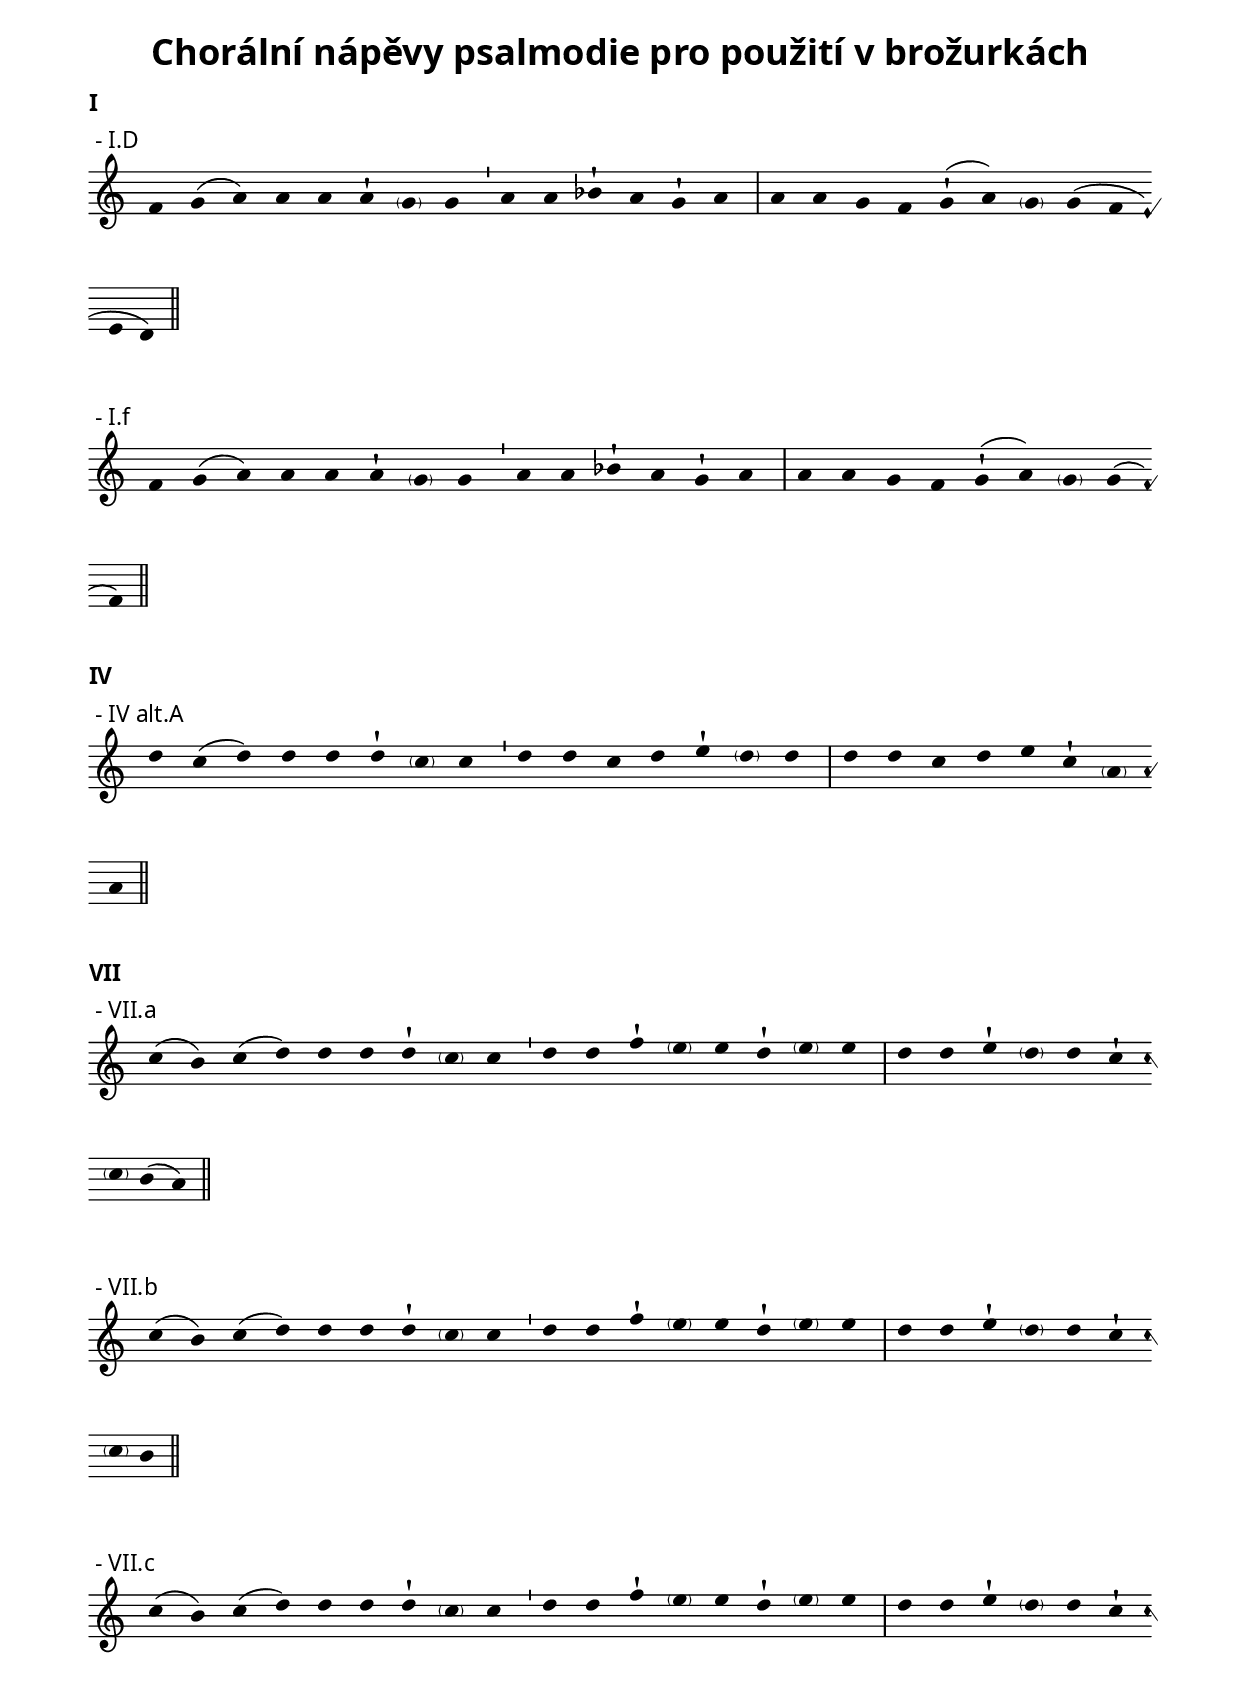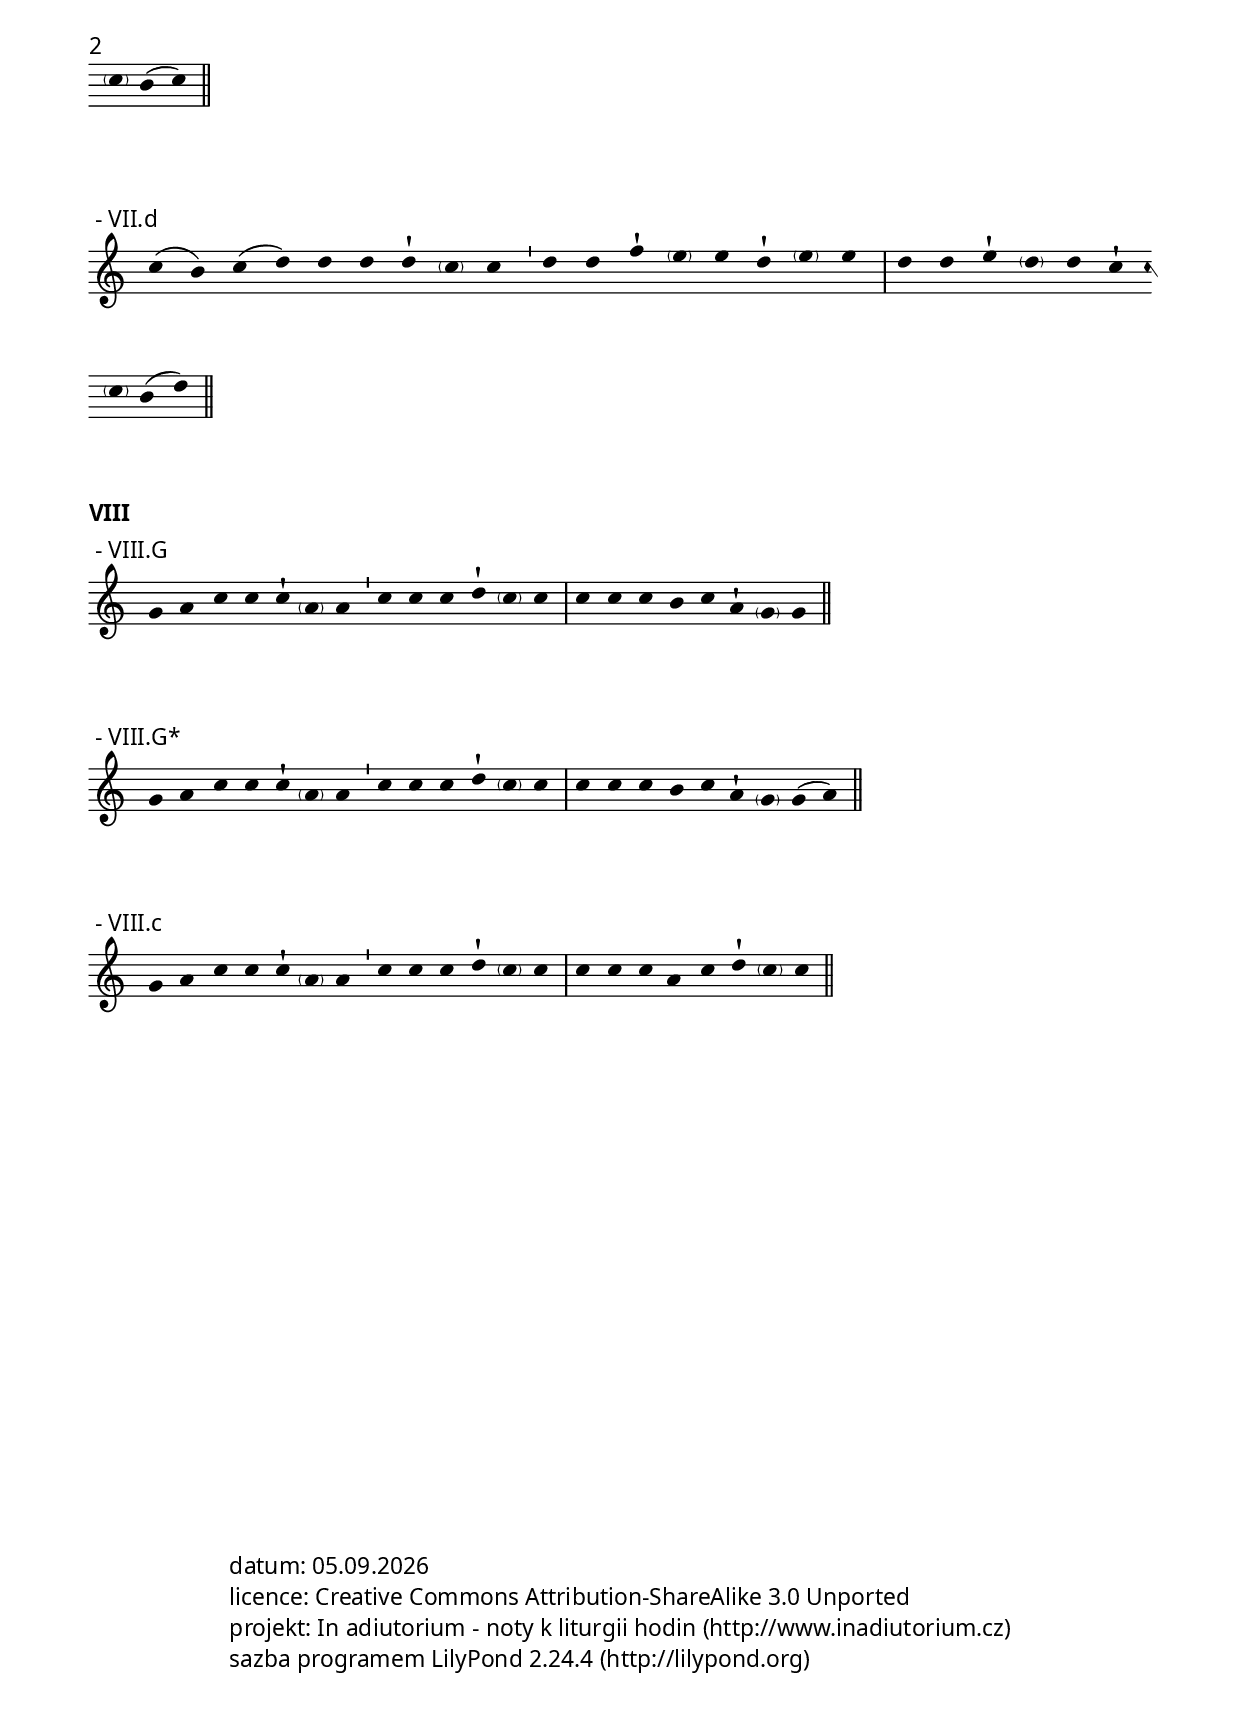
\version "2.17.17"

\include "spolecne.ly"

\header {
  title = "Chorální nápěvy psalmodie pro použití v brožurkách"
}

% I --------
\markup\bold{I}

\score {
  \relative c' {
    \choralniRezim
    \stemDown
    f g( a) a a a-| \parenthesize g g \barMin
    a a bes-| a g-| a \barMax
    a a g f g(-| a) \parenthesize g g( f e d) \barFinalis
  }
  \header {
    modus = "I"
    differentia = "D" 
    id = "I-D"
    piece = \markup {\sestavTitulekBezZalmu}
  }
  \layout {
    indent = 0\cm
  }
}

\score {
  \relative c' {
    \choralniRezim
    \stemDown
    f g( a) a a a-| \parenthesize g g \barMin
    a a bes-| a g-| a \barMax
    a a g f g(-| a) \parenthesize g g( f) \barFinalis
  }
  \header {
    modus = "I"
    differentia = "f" 
    id = "I-f"
    piece = \markup {\sestavTitulekBezZalmu}
  }
  \layout {
    indent = 0\cm
  }
}

% IV --------
\markup\bold{IV}

\score {
  \relative c'' {
    \choralniRezim
    d4 c( d) d d d-| \parenthesize c c \barMin
    d d c d e-| \parenthesize d d \barMax
    d d c d e c-| \parenthesize a a \barFinalis
  }
  \header {
    modus = "IV alt"
    differentia = "A" 
    id = "IValt-A"
    piece = \markup {\sestavTitulekBezZalmu}
  }
  \layout {
    indent = 0\cm
  }
}

% VII --------
\markup\bold{VII}

\score {
  \relative c'' {
    \choralniRezim
    \stemDown
    c4( b) c( d) d d d-| \parenthesize c c \barMin
    d d f-| \parenthesize e e d-| \parenthesize e e \barMax
    d d e-| \parenthesize d d c-| \parenthesize c b( a) \barFinalis
  }
  \header {
    modus = "VII"
    differentia = "a" 
    id = "VII-a"
    piece = \markup {\sestavTitulekBezZalmu}
  }
  \layout {
    indent = 0\cm
  }
}

\score {
  \relative c'' {
    \choralniRezim
    \stemDown
    c4( b) c( d) d d d-| \parenthesize c c \barMin
    d d f-| \parenthesize e e d-| \parenthesize e e \barMax
    d d e-| \parenthesize d d c-| \parenthesize c b \barFinalis
  }
  \header {
    modus = "VII"
    differentia = "b" 
    id = "VII-b"
    piece = \markup {\sestavTitulekBezZalmu}
  }
  \layout {
    indent = 0\cm
  }
}

\score {
  \relative c'' {
    \choralniRezim
    \stemDown
    c4( b) c( d) d d d-| \parenthesize c c \barMin
    d d f-| \parenthesize e e d-| \parenthesize e e \barMax
    d d e-| \parenthesize d d c-| \parenthesize c b( c) \barFinalis
  }
  \header {
    modus = "VII"
    differentia = "c" 
    id = "VII-c"
    piece = \markup {\sestavTitulekBezZalmu}
  }
  \layout {
    indent = 0\cm
  }
}

\score {
  \relative c'' {
    \choralniRezim
    \stemDown
    c4( b) c( d) d d d-| \parenthesize c c \barMin
    d d f-| \parenthesize e e d-| \parenthesize e e \barMax
    d d e-| \parenthesize d d c-| \parenthesize c b( d) \barFinalis
  }
  \header {
    modus = "VII"
    differentia = "d" 
    id = "VII-d"
    piece = \markup {\sestavTitulekBezZalmu}
  }
  \layout {
    indent = 0\cm
  }
}

% VIII --------
\markup\bold{VIII}

\score {
  \relative c'' {
    \choralniRezim
    \stemDown
    g4 a c c c-| \parenthesize a a \barMin
    c c c d-| \parenthesize c c \barMax
    c c c b c a-| \parenthesize g g \barFinalis
  }
  \header {
    modus = "VIII"
    differentia = "G" 
    id = "VIII-G"
    piece = \markup {\sestavTitulekBezZalmu}
  }
  \layout {
    indent = 0\cm
  }
}

\score {
  \relative c'' {
    \choralniRezim
    \stemDown
    g4 a c c c-| \parenthesize a a \barMin
    c c c d-| \parenthesize c c \barMax
    c c c b c a-| \parenthesize g g( a) \barFinalis
  }
  \header {
    modus = "VIII"
    differentia = "G*" 
    id = "VIII-Gx"
    piece = \markup {\sestavTitulekBezZalmu}
  }
  \layout {
    indent = 0\cm
  }
}

\score {
  \relative c'' {
    \choralniRezim
    \stemDown
    g4 a c c c-| \parenthesize a a \barMin
    c c c d-| \parenthesize c c \barMax
    c c c a c d-| \parenthesize c c \barFinalis
  }
  \header {
    modus = "VIII"
    differentia = "c" 
    id = "VIII-c"
    piece = \markup {\sestavTitulekBezZalmu}
  }
  \layout {
    indent = 0\cm
  }
}

%{
\score {
  \relative c' {
    \choralniRezim
    
  }
  \header {
    modus = ""
    differentia = "" 
    id = ""
    piece = \markup {\sestavTitulekBezZalmu}
  }
  \layout {
    indent = 0\cm
  }
}
%}